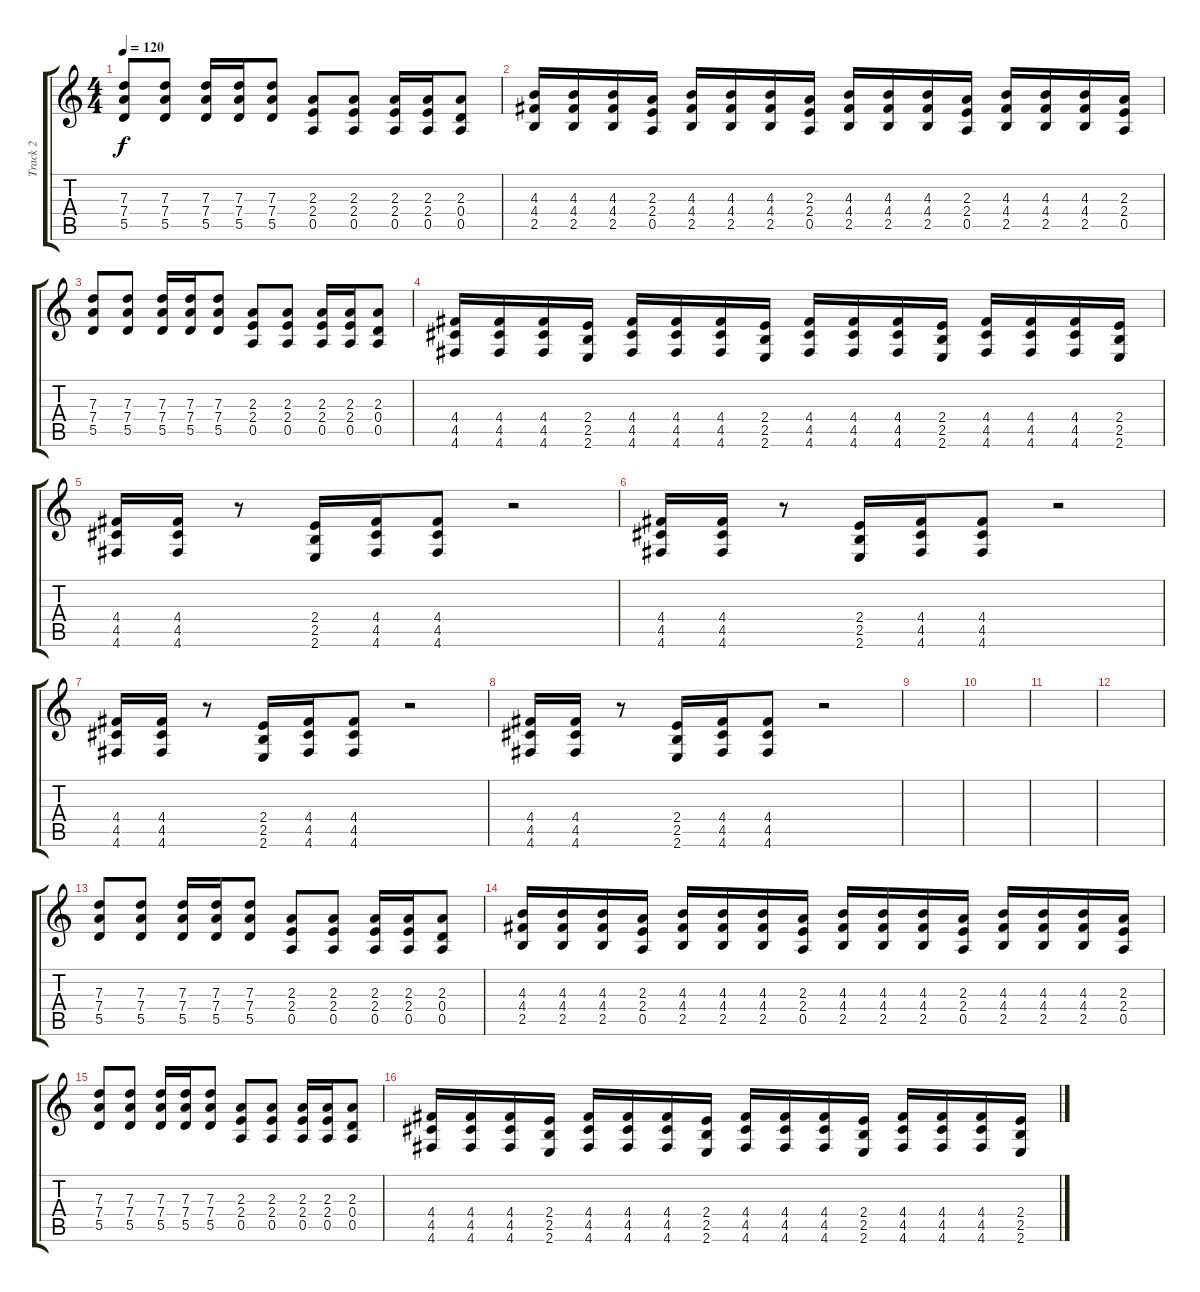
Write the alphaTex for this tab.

\track ("Track 2" "Track 2") {instrument distortionguitar}
\staff {score tabs}
\tuning (E4 B3 G3 D3 A2 D2) {hide}
\ts (4 4)
\tempo 120
\clef g2
\ks c
(7.3 7.4 5.5).8{dy f} (7.3 7.4 5.5).8 (7.3 7.4 5.5).16 (7.3 7.4 5.5).16 (7.3 7.4 5.5).8 (2.3 2.4 0.5).8 (2.3 2.4 0.5).8 (2.3 2.4 0.5).16 (2.3 2.4 0.5).16 (2.3 0.4 0.5).8 |
(4.3 4.4 2.5).16 (4.3 4.4 2.5).16 (4.3 4.4 2.5).16 (2.3 2.4 0.5).16 (4.3 4.4 2.5).16 (4.3 4.4 2.5).16 (4.3 4.4 2.5).16 (2.3 2.4 0.5).16 (4.3 4.4 2.5).16 (4.3 4.4 2.5).16 (4.3 4.4 2.5).16 (2.3 2.4 0.5).16 (4.3 4.4 2.5).16 (4.3 4.4 2.5).16 (4.3 4.4 2.5).16 (2.3 2.4 0.5).16 |
(7.3 7.4 5.5).8 (7.3 7.4 5.5).8 (7.3 7.4 5.5).16 (7.3 7.4 5.5).16 (7.3 7.4 5.5).8 (2.3 2.4 0.5).8 (2.3 2.4 0.5).8 (2.3 2.4 0.5).16 (2.3 2.4 0.5).16 (2.3 0.4 0.5).8 |
(4.4 4.5 4.6).16 (4.4 4.5 4.6).16 (4.4 4.5 4.6).16 (2.4 2.5 2.6).16 (4.4 4.5 4.6).16 (4.4 4.5 4.6).16 (4.4 4.5 4.6).16 (2.4 2.5 2.6).16 (4.4 4.5 4.6).16 (4.4 4.5 4.6).16 (4.4 4.5 4.6).16 (2.4 2.5 2.6).16 (4.4 4.5 4.6).16 (4.4 4.5 4.6).16 (4.4 4.5 4.6).16 (2.4 2.5 2.6).16 |
(4.4 4.5 4.6).16 (4.4 4.5 4.6).16 r.8 (2.4 2.5 2.6).16 (4.4 4.5 4.6).16 (4.4 4.5 4.6).8 r.2 |
(4.4 4.5 4.6).16 (4.4 4.5 4.6).16 r.8 (2.4 2.5 2.6).16 (4.4 4.5 4.6).16 (4.4 4.5 4.6).8 r.2 |
(4.4 4.5 4.6).16 (4.4 4.5 4.6).16 r.8 (2.4 2.5 2.6).16 (4.4 4.5 4.6).16 (4.4 4.5 4.6).8 r.2 |
(4.4 4.5 4.6).16 (4.4 4.5 4.6).16 r.8 (2.4 2.5 2.6).16 (4.4 4.5 4.6).16 (4.4 4.5 4.6).8 r.2 |
|
|
|
|
(7.3 7.4 5.5).8 (7.3 7.4 5.5).8 (7.3 7.4 5.5).16 (7.3 7.4 5.5).16 (7.3 7.4 5.5).8 (2.3 2.4 0.5).8 (2.3 2.4 0.5).8 (2.3 2.4 0.5).16 (2.3 2.4 0.5).16 (2.3 0.4 0.5).8 |
(4.3 4.4 2.5).16 (4.3 4.4 2.5).16 (4.3 4.4 2.5).16 (2.3 2.4 0.5).16 (4.3 4.4 2.5).16 (4.3 4.4 2.5).16 (4.3 4.4 2.5).16 (2.3 2.4 0.5).16 (4.3 4.4 2.5).16 (4.3 4.4 2.5).16 (4.3 4.4 2.5).16 (2.3 2.4 0.5).16 (4.3 4.4 2.5).16 (4.3 4.4 2.5).16 (4.3 4.4 2.5).16 (2.3 2.4 0.5).16 |
(7.3 7.4 5.5).8 (7.3 7.4 5.5).8 (7.3 7.4 5.5).16 (7.3 7.4 5.5).16 (7.3 7.4 5.5).8 (2.3 2.4 0.5).8 (2.3 2.4 0.5).8 (2.3 2.4 0.5).16 (2.3 2.4 0.5).16 (2.3 0.4 0.5).8 |
(4.4 4.5 4.6).16 (4.4 4.5 4.6).16 (4.4 4.5 4.6).16 (2.4 2.5 2.6).16 (4.4 4.5 4.6).16 (4.4 4.5 4.6).16 (4.4 4.5 4.6).16 (2.4 2.5 2.6).16 (4.4 4.5 4.6).16 (4.4 4.5 4.6).16 (4.4 4.5 4.6).16 (2.4 2.5 2.6).16 (4.4 4.5 4.6).16 (4.4 4.5 4.6).16 (4.4 4.5 4.6).16 (2.4 2.5 2.6).16
